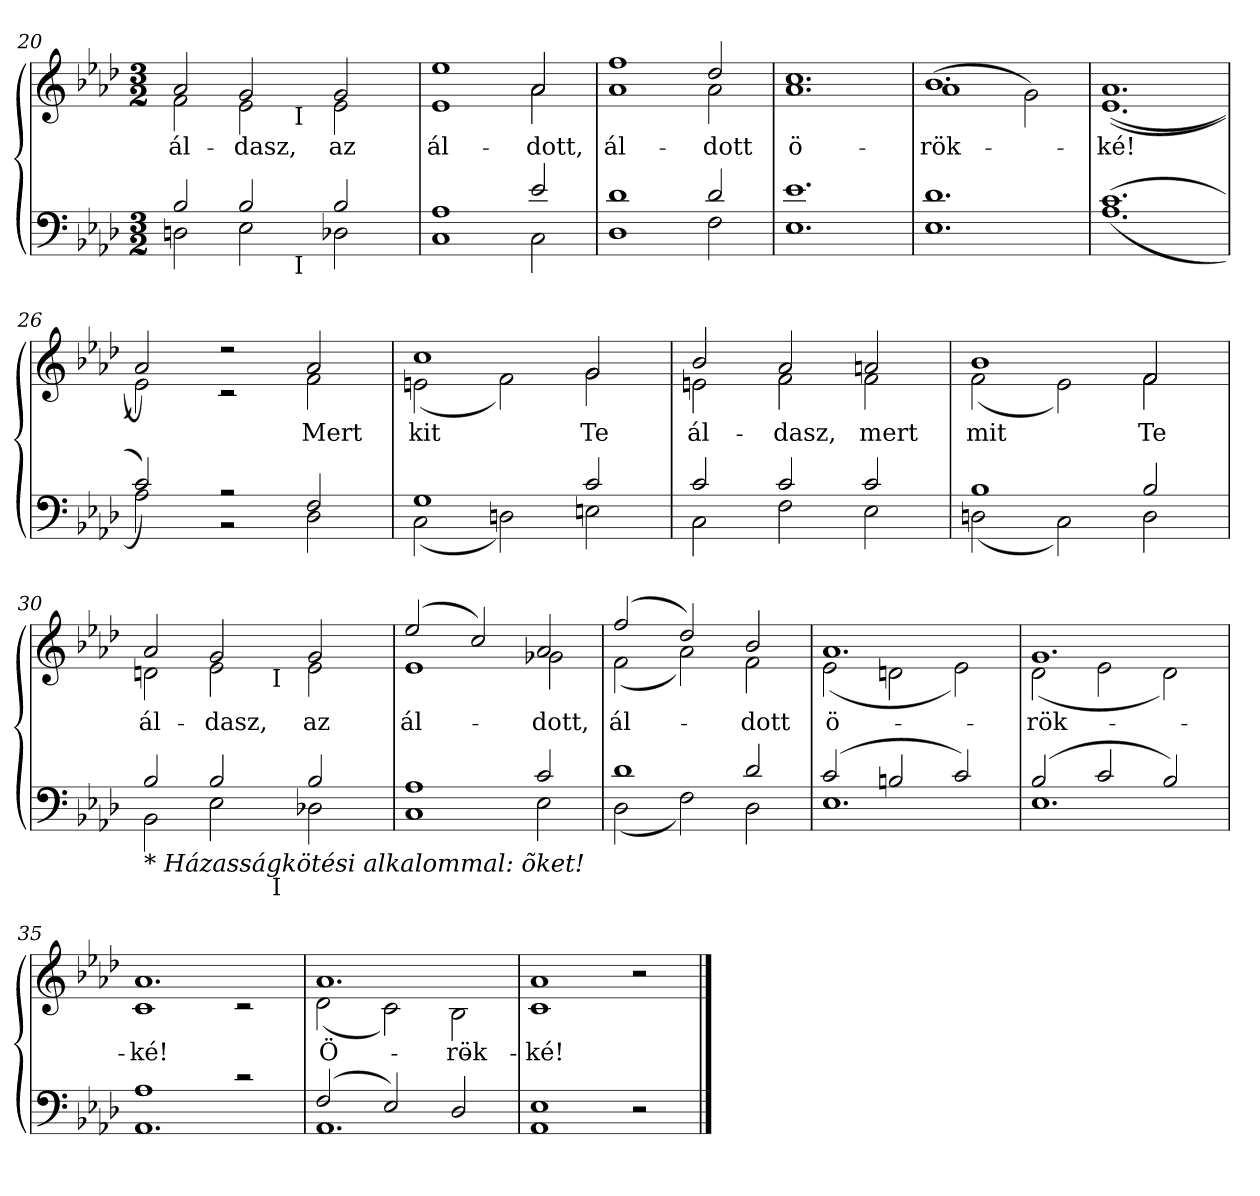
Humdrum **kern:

**kern	**kern	**text
*part2	*part1	*part1
*staff2	*staff1	*staff1
*clefF4	*clefG2	*
*k[b-e-a-d-]	*k[b-e-a-d-]	*
*A-:	*A-:	*
*M3/2	*M3/2	*
=20	=20	=20
*^	*^	*
!	!	!	!	!LO:LY:b
*	*^	*	*^	*
2B-/	2Dn\	2ryy	2a-/	2f\	2ryy	ál-
!	!	!	!	!	!	!LO:LY:b
2B-/	2E-\	4ryy	2g/	2e-\	4ryy	-dasz,
.	.	32ryy	.	.	32ryy	.
!	!	!	!	!	!LO:TX:b:t=I	!
!	!	!LO:TX:b:t=I	!	!	!	!
.	.	2ryy	.	.	2ryy	.
!	!	!	!	!	!	!LO:LY:b
2B-/	2D-X\	.	2g/	2e-\	.	az
.	.	8..ryy	.	.	8..ryy	.
*	*v	*v	*	*	*	*
*	*	*	*v	*v	*
=21	=21	=21	=21	=21
*	*^	*	*^	*
!	!	!	!	!	!	!LO:LY:b
*	*v	*v	*	*	*	*
*	*	*	*v	*v	*
1A-	1C	1ee-	1e-	ál-
!	!	!	!	!LO:LY:b
2e-/	2C\	2a-/	2a-\	-dott,
=22	=22	=22	=22	=22
!	!	!	!	!LO:LY:b
1d-	1D-	1ff	1a-	ál-
!	!	!	!	!LO:LY:b
2d-/	2F\	2dd-/	2a-\	-dott
!!LO:LB:g=z	!!
=23	=23	=23	=23	=23
!	!	!	!	!LO:LY:b
1.e-	1.E-	1.cc	1.a-	ö-
=24	=24	=24	=24	=24
!	!	!	!	!LO:LY:b
1.d-	1.E-	(<1.b-	1a-	-rök-
.	.	.	2g\)	.
=25	=25	=25	=25	=25
!	!	!	!	!LO:LY:b
1.c	(>(<1.A-	1.a-	(<(>1.e-	-ké!
=26	=26	=26	=26	=26
2c/))	2A-\	2a-/)	2e-\)	.
2r	2r	2r	2r	.
!	!	!	!	!LO:LY:b
2F/	2D-\	2a-/	2f\	Mert
=27	=27	=27	=27	=27
!	!	!	!	!LO:LY:b
1G	(<2C\	1cc	(<2en\	kit
.	2Dn\)	.	2f\)	.
!	!	!	!	!LO:LY:b
2c/	2En\	2g/	2g\	Te
=28	=28	=28	=28	=28
!	!	!	!	!LO:LY:b
2c/	2C\	2b-/	2en\	ál-
!	!	!	!	!LO:LY:b
2c/	2F\	2a-/	2f\	-dasz,
!	!	!	!	!LO:LY:b
2c/	2E-\	2an/	2f\	mert
=29	=29	=29	=29	=29
!	!	!	!	!LO:LY:b
1B-	(<2Dn\	1b-	(<2f\	mit
.	2C\)	.	2e-\)	.
!	!	!	!	!LO:LY:b
2B-/	2D\	2f/	2f\	Te
!!LO:LB:g=z
=30	=30	=30	=30	=30
!LO:TX:b:i:t=* Házasságkötési alkalommal&colon; õket!	!	!	!	!
!	!	!	!	!LO:LY:b
*	*^	*	*^	*
2B-/	2BB-\	2ryy	2a-/	2dn\	2ryy	ál-
!	!	!	!	!	!	!LO:LY:b
2B-/	2E-\	4ryy	2g/	2e-\	4ryy	-dasz,
.	.	16ryy	.	.	16ryy	.
!	!	!	!	!	!LO:TX:b:t=I	!
!	!	!LO:TX:b:t=I	!	!	!	!
.	.	2ryy	.	.	2ryy	.
!	!	!	!	!	!	!LO:LY:b
2B-/	2D-X\	.	2g/	2e-\	.	az
.	.	8.ryy	.	.	8.ryy	.
*	*v	*v	*	*	*	*
*	*	*	*v	*v	*
=31	=31	=31	=31	=31
*	*^	*	*^	*
!	!	!	!	!	!	!LO:LY:b
*	*v	*v	*	*	*	*
*	*	*	*v	*v	*
1A-	1C	(>2ee-/	1e-	ál-
.	.	2cc/)	.	.
!	!	!	!	!LO:LY:b
2c/	2E-\	2a-/	2g-X\	-dott,
=32	=32	=32	=32	=32
!	!	!	!	!LO:LY:b
1d-	(<2D-\	(>2ff/	(<2f\	ál-
.	2F\)	2dd-/)	2a-\)	.
!	!	!	!	!LO:LY:b
2d-/	2D-\	2b-/	2f\	-dott
=33	=33	=33	=33	=33
!	!	!	!	!LO:LY:b
(>2c/	1.E-	1.a-	(<2e-\	ö-
2Bn/	.	.	2dn\	.
2c/)	.	.	2e-\)	.
=34	=34	=34	=34	=34
!	!	!	!	!LO:LY:b
(>2B-/	1.E-	1.g	(<2d-\	-rök-
2c/	.	.	2e-\	.
2B-/)	.	.	2d-\)	.
=35	=35	=35	=35	=35
!	!	!	!	!LO:LY:b
1A-	1.AA-	1.a-	1c	-ké!
2rc	.	.	2rc	.
=36	=36	=36	=36	=36
!	!	!	!	!LO:LY:b
(>2F/	1.AA-	1.a-	(<2d-\	Ö-
2E-/)	.	.	2c\)	.
!	!	!	!	!LO:LY:b
2D-/	.	.	2B-\	-rök-
=37	=37	=37	=37	=37
!	!	!	!	!LO:LY:b
1E-	1AA-	1a-	1c	-ké!
2r	2ryy	2r	2ryy	.
*v	*v	*	*	*
*	*v	*v	*
==	==	==
*-	*-	*-
